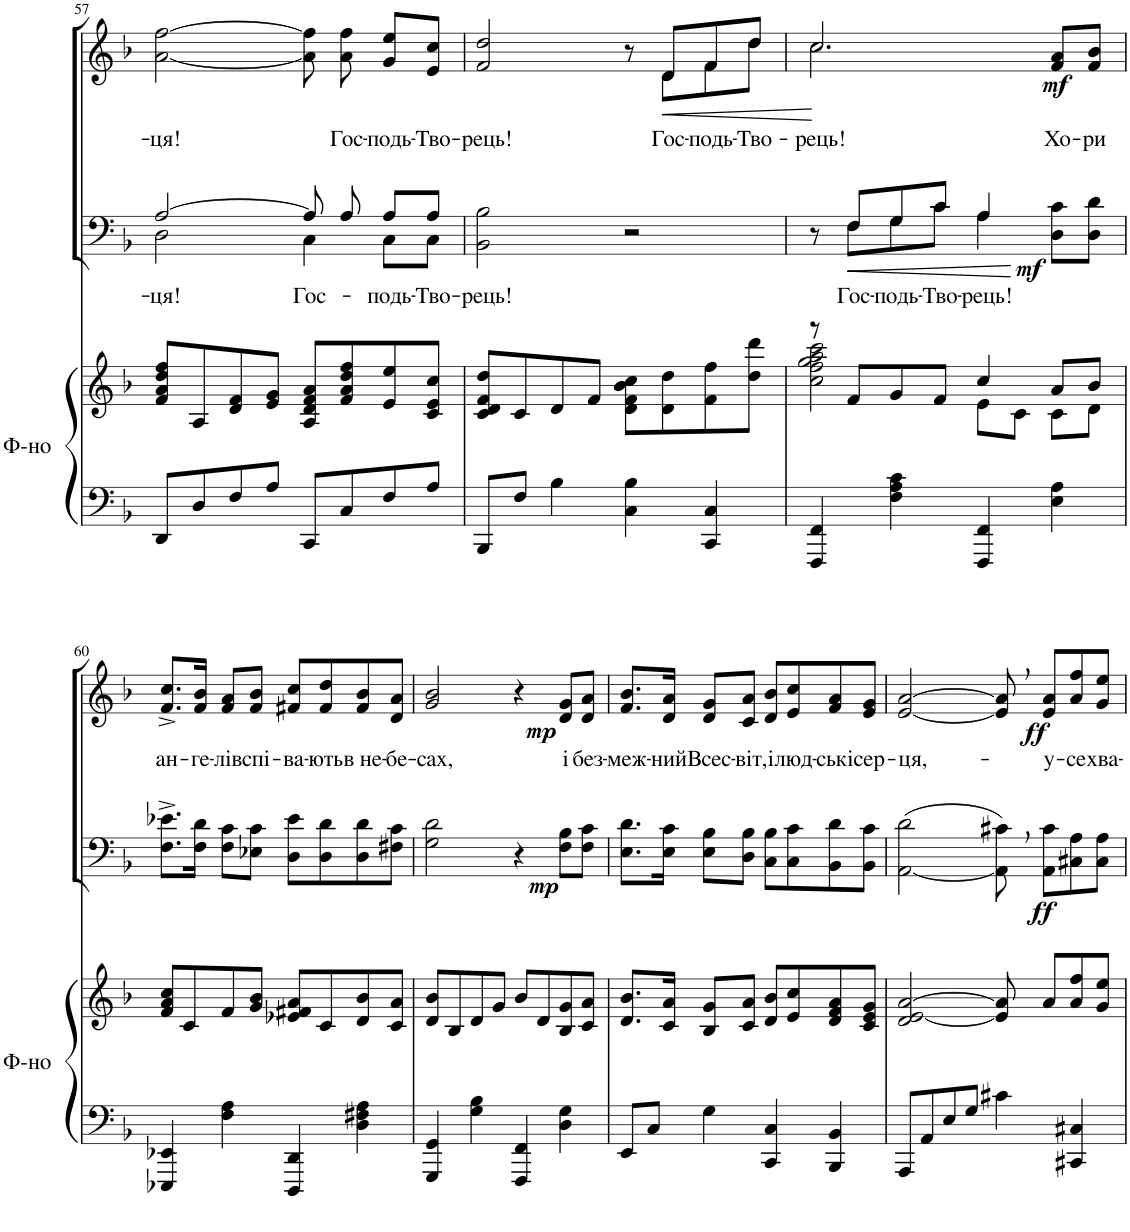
**kern	**kern	**kern	**text	**dynam	**kern	**text	**text	**dynam
*part3	*part3	*part2	*part2	*part2	*part1	*part1	*part1	*part1
*staff4	*staff3	*staff2	*staff2	*staff2	*staff1	*staff1	*staff1	*staff1
*I"Ф-но	*	*I"Бас	*	*	*I"Сопрано	*	*	*
!!LO:PB:g=z
*clefF4	*clefG2	*clefF4	*	*	*clefG2	*	*	*
*k[b-]	*k[b-]	*k[b-]	*	*	*k[b-]	*	*	*
*M4/4	*M4/4	*M4/4	*	*	*M4/4	*	*	*
=57	=57	=57	=57	=57	=57	=57	=57	=57
!	!	!	!LO:LY:b	!	!	!	!LO:LY:b	!
*	*	*^	*	*	*	*	*	*
8DD/L	8f/ 8a/ 8dd/ 8ff/L	[2A/	2D\	-ця!	.	[2a\ [2ff\	.	-ця!	.
8D/	8A/	.	.	.	.	.	.	.	.
8F/	8d/ 8f/	.	.	.	.	.	.	.	.
8A/J	8e/ 8g/J	.	.	.	.	.	.	.	.
!	!	!	!	!LO:LY:b	!	!	!	!	!
8CC/L	8A/ 8d/ 8f/ 8a/L	8A/]	4C\	Гос-	.	8a\] 8ff\]	.	.	.
!	!	!	!	!	!	!	!	!LO:LY:b	!
8C/	8f/ 8a/ 8dd/ 8ff/	8A/	.	.	.	8a\ 8ff\	.	Гос-	.
!	!	!	!	!LO:LY:b	!	!	!	!LO:LY:b	!
8F/	8e/ 8ee/	8A/L	8C\L	-подь-	.	8g/ 8ee/L	.	-подь-	.
!	!	!	!	!LO:LY:b	!	!	!	!LO:LY:b	!
8A/J	8c/ 8e/ 8cc/J	8A/J	8C\J	-Тво-	.	8e/ 8cc/J	.	-Тво-	.
=58	=58	=58	=58	=58	=58	=58	=58	=58	=58
!	!	!	!	!LO:LY:b	!	!	!	!LO:LY:b	!
*	*	*v	*v	*	*	*^	*	*	*
8BBB-/L	8c/ 8d/ 8f/ 8dd/L	2BB-\ 2B-\	рець!	.	2f/ 2dd/	8ryy	.	-рець!	.
*	*	*	*	*	*v	*v	*	*	*
8F/J	8c/	.	.	.	.	.	.	.
4B-\	8d/	.	.	.	.	.	.	.
.	8f/J	.	.	.	.	.	.	.
4C\ 4B-\	8d\ 8f\ 8b-\ 8cc\L	2r	.	.	8r	.	.	.
!	!	!	!	!	!	!	!LO:LY:b	!LO:HP:b
*	*	*	*	*	*^	*	*	*
.	8d\ 8dd\	.	.	.	8d/L	8d\L	.	Гос-	<
!	!	!	!	!	!	!	!	!LO:LY:b	!
4CC/ 4C/	8f\ 8ff\	.	.	.	8f/	8f\	.	-подь-	.
!	!	!	!	!	!	!	!	!LO:LY:b	!
.	8dd\ 8ddd\J	.	.	.	8dd/J	8dd\J	.	-Тво-	.
*	*	*	*	*	*v	*v	*	*	*
.	.	.	.	.	.	.	.	[
=59	=59	=59	=59	=59	=59	=59	=59	=59
*	*^	*^	*	*	*	*	*	*
!	!	!	!	!	!	!	!	!	!LO:LY:b	!
*	*	*	*	*	*	*	*^	*	*	*
4FFF/ 4FF/	8r	2cc\ 2ff\ 2gg\ 2aa\ 2ccc\	8r	8ryy	.	.	2.cc/	2.cc\	.	-рець!	.
!	!	!	!	!	!LO:LY:b	!LO:HP:b	!	!	!	!	!
.	8f/L	.	8F/L	8F\L	Гос-	<	.	.	.	.	.
!	!	!	!	!	!LO:LY:b	!	!	!	!	!	!
4F\ 4A\ 4c\	8g/	.	8G/	8G\	-подь-	.	.	.	.	.	.
!	!	!	!	!	!LO:LY:b	!	!	!	!	!	!
.	8f/J	.	8c/J	8c\J	-Тво-	.	.	.	.	.	.
!	!	!	!	!	!LO:LY:b	!	!	!	!	!	!
4FFF/ 4FF/	4cc/	8e\L	4A/	4A\	-рець!	.	.	.	.	.	.
.	.	8c\J	.	.	.	.	.	.	.	.	.
!	!	!	!	!	!	!LO:DY:n=1:b	!	!	!	!LO:LY:b	!LO:DY:b
4E\ 4A\	8a/L	8c\L	8D\ 8c\L	4ryy	.	[ mf	8f/ 8a/L	4ryy	.	Хо-	mf
!	!	!	!	!	!	!	!	!	!	!LO:LY:b	!
.	8b-/J	8d\J	8D\ 8d\J	.	.	.	8f/ 8b-/J	.	.	-ри	.
*	*	*	*v	*v	*	*	*	*	*	*	*
*	*	*	*	*	*	*v	*v	*	*	*
!!LO:LB:g=z
=60	=60	=60	=60	=60	=60	=60	=60	=60	=60
!	!	!	!	!	!	!	!	!LO:LY:b	!
*	*v	*v	*	*	*	*	*	*	*
4EEE-X/ 4EE-X/	8f/ 8a/ 8cc/L	8.F\^ 8.e-X\^L	.	.	8.f/^ 8.cc/^L	.	ан-	.
.	8c/	.	.	.	.	.	.	.
!	!	!	!	!	!	!	!LO:LY:b	!
.	.	16F\ 16d\Jk	.	.	16f/ 16b-/Jk	.	-ге-	.
!	!	!	!	!	!	!	!LO:LY:b	!
4F\ 4A\	8f/	8F\ 8c\L	.	.	8f/ 8a/L	.	-лів	.
!	!	!	!	!	!	!	!LO:LY:b	!
.	8g/ 8b-/J	8E-X\ 8c\J	.	.	8f/ 8b-/J	.	спі-	.
!	!	!	!	!	!	!	!LO:LY:b	!
4DDD/ 4DD/	8e-X/ 8f#X/ 8a/L	8D\ 8e-\L	.	.	8f#X/ 8cc/L	.	-ва-	.
!	!	!	!	!	!	!	!LO:LY:b	!
.	8c/	8D\ 8d\	.	.	8f#/ 8dd/	.	-ють	.
!	!	!	!	!	!	!	!LO:LY:b	!
4D\ 4F#X\ 4A\	8d/ 8b-/	8D\ 8d\	.	.	8f#/ 8b-/	.	в не-	.
!	!	!	!	!	!	!	!LO:LY:b	!
.	8c/ 8a/J	8F#X\ 8c\J	.	.	8d/ 8a/J	.	-бе-	.
=61	=61	=61	=61	=61	=61	=61	=61	=61
!	!	!	!	!	!	!	!LO:LY:b	!
4GGG/ 4GG/	8d/ 8b-/L	2G\ 2d\	.	.	2g/ 2b-/	.	-сах,	.
.	8B-/	.	.	.	.	.	.	.
4G\ 4B-\	8d/	.	.	.	.	.	.	.
.	8g/J	.	.	.	.	.	.	.
!	!	!	!	!LO:DY:b	!	!	!	!
4FFF/ 4FF/	8b-/L	4r	.	mp	4r	.	.	.
.	8d/	.	.	.	.	.	.	.
!	!	!	!	!	!	!	!LO:LY:b	!LO:DY:b
4D\ 4G\	8B-/ 8g/	8F\ 8B-\L	.	.	8d/ 8g/L	.	і	mp
!	!	!	!	!	!	!	!LO:LY:b	!
.	8c/ 8a/J	8F\ 8c\J	.	.	8d/ 8a/J	.	без-	.
=62	=62	=62	=62	=62	=62	=62	=62	=62
!	!	!	!	!	!	!	!LO:LY:b	!
8EE/L	8.d/ 8.b-/L	8.E\ 8.d\L	.	.	8.f/ 8.b-/L	.	-меж-	.
8C/J	.	.	.	.	.	.	.	.
!	!	!	!	!	!	!	!LO:LY:b	!
.	16c/ 16a/Jk	16E\ 16c\Jk	.	.	16d/ 16a/Jk	.	-ний	.
!	!	!	!	!	!	!	!LO:LY:b	!
4G\	8B-/ 8g/L	8E\ 8B-\L	.	.	8d/ 8g/L	.	Всес-	.
!	!	!	!	!	!	!	!LO:LY:b	!
.	8c/ 8a/J	8D\ 8B-\J	.	.	8c/ 8a/J	.	-віт,	.
!	!	!	!	!	!	!	!LO:LY:b	!
4CC/ 4C/	8d/ 8b-/L	8C\ 8B-\L	.	.	8d/ 8b-/L	.	і	.
!	!	!	!	!	!	!	!LO:LY:b	!
.	8e/ 8cc/	8C\ 8c\	.	.	8e/ 8cc/	.	люд-	.
!	!	!	!	!	!	!	!LO:LY:b	!
4BBB-/ 4BB-/	8d/ 8f/ 8a/	8BB-\ 8d\	.	.	8f/ 8a/	.	-ські	.
!	!	!	!	!	!	!	!LO:LY:b	!
.	8c/ 8e/ 8g/J	8BB-\ 8c\J	.	.	8e/ 8g/J	.	сер-	.
=63	=63	=63	=63	=63	=63	=63	=63	=63
!	!	!	!	!	!	!	!LO:LY:b	!
8AAA/L	2d/ [2e/ [2a/	([2AA\ 2d\	.	.	[2e/ [2a/	.	-ця,-	.
8AA/	.	.	.	.	.	.	.	.
8E/	.	.	.	.	.	.	.	.
8G/J	.	.	.	.	.	.	.	.
4c#X\	8e/] 8a/]	8AA\], 8c#X\,)	.	.	8e/], 8a/],	.	.	.
!	!	!	!	!LO:DY:b	!	!	!LO:LY:b	!LO:DY:b
.	8a/L	8AA\ 8c#\L	.	ff	8e/ 8a/L	.	-у-	ff
!	!	!	!	!	!	!	!LO:LY:b	!
4CC#X/ 4C#X/	8a/ 8ff/	8C#X\ 8A\	.	.	8a/ 8ff/	.	-се	.
!	!	!	!	!	!	!	!LO:LY:b	!
.	8g/ 8ee/J	8C#\ 8A\J	.	.	8g/ 8ee/J	.	хва-	.
=	=	=	=	=	=	=	=	=
*-	*-	*-	*-	*-	*-	*-	*-	*-
